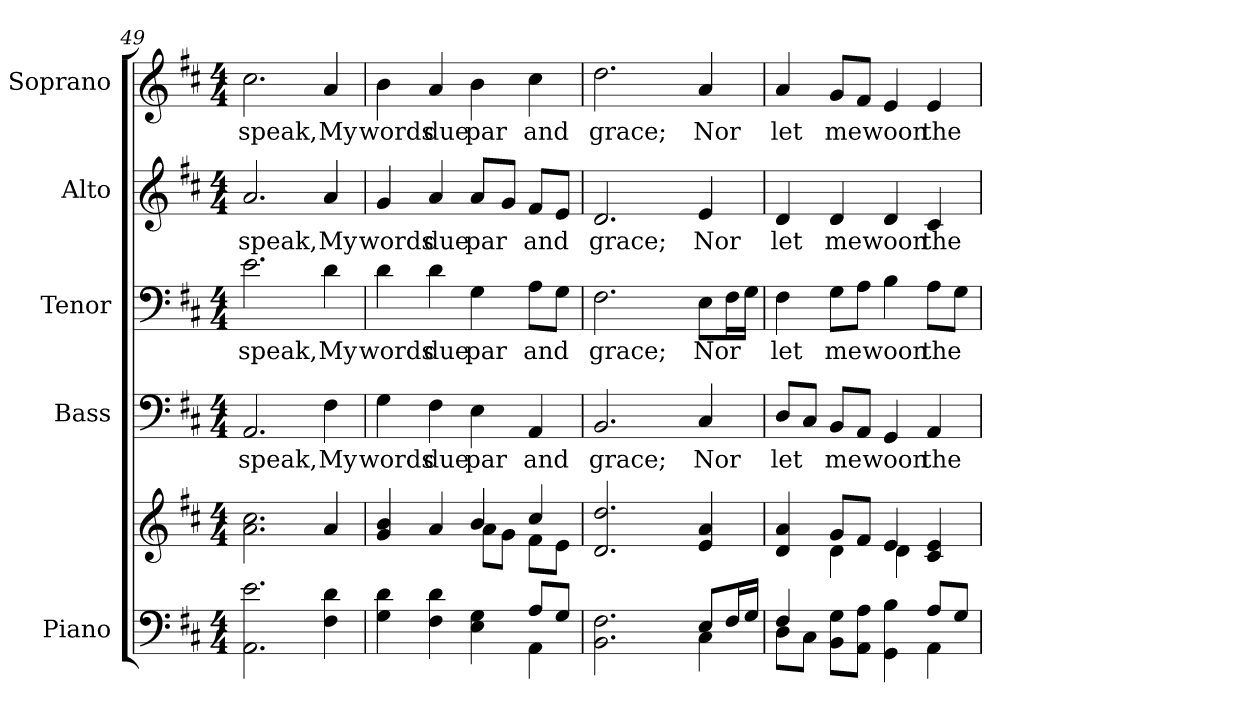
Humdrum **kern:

**kern	**kern	**kern	**text	**kern	**text	**kern	**text	**kern	**text
*part5	*part5	*part4	*part4	*part3	*part3	*part2	*part2	*part1	*part1
*staff6	*staff5	*staff4	*staff4	*staff3	*staff3	*staff2	*staff2	*staff1	*staff1
*I"Piano	*	*I"Bass	*	*I"Tenor	*	*I"Alto	*	*I"Soprano	*
*I'Pno.	*	*I'B.	*	*I'T.	*	*I'A.	*	*I'S.	*
!!LO:PB:g=z
*clefF4	*clefG2	*clefF4	*	*clefF4	*	*clefG2	*	*clefG2	*
*k[f#c#]	*k[f#c#]	*k[f#c#]	*	*k[f#c#]	*	*k[f#c#]	*	*k[f#c#]	*
*D:	*D:	*D:	*	*D:	*	*D:	*	*D:	*
*M4/4	*M4/4	*M4/4	*	*M4/4	*	*M4/4	*	*M4/4	*
=49	=49	=49	=49	=49	=49	=49	=49	=49	=49
!	!	!	!LO:LY:b:color=#000000	!	!	!	!	!	!
!	!	!	!	!	!LO:LY:b:color=#000000	!	!	!	!
!	!	!	!	!	!	!	!LO:LY:b:color=#000000	!	!
!	!	!	!	!	!	!	!	!	!LO:LY:b:color=#000000
2.AAi\ 2.ei	2.ai\ 2.cc#i	2.AAi/	speak,	2.ei\	speak,	2.ai/	speak,	2.cc#i\	speak,
!	!	!	!LO:LY:b:color=#000000	!	!	!	!	!	!
!	!	!	!	!	!LO:LY:b:color=#000000	!	!	!	!
!	!	!	!	!	!	!	!LO:LY:b:color=#000000	!	!
!	!	!	!	!	!	!	!	!	!LO:LY:b:color=#000000
4F#i\ 4di	4ai/	4F#i\	My	4di\	My	4ai/	My	4ai/	My
=50	=50	=50	=50	=50	=50	=50	=50	=50	=50
*^	*^	*	*	*	*	*	*	*	*
!	!	!	!	!	!LO:LY:b:color=#000000	!	!	!	!	!	!
!	!	!	!	!	!	!	!LO:LY:b:color=#000000	!	!	!	!
!	!	!	!	!	!	!	!	!	!LO:LY:b:color=#000000	!	!
!	!	!	!	!	!	!	!	!	!	!	!LO:LY:b:color=#000000
4Gi\ 4di	2ryy	4gi/ 4bi	2ryy	4Gi\	words	4di\	words	4gi/	words	4bi\	words
!	!	!	!	!	!LO:LY:b:color=#000000	!	!	!	!	!	!
!	!	!	!	!	!	!	!LO:LY:b:color=#000000	!	!	!	!
!	!	!	!	!	!	!	!	!	!LO:LY:b:color=#000000	!	!
!	!	!	!	!	!	!	!	!	!	!	!LO:LY:b:color=#000000
4F#i\ 4di	.	4ai/	.	4F#i\	due	4di\	due	4ai/	due	4ai/	due
!	!	!	!	!	!LO:LY:b:color=#000000	!	!	!	!	!	!
!	!	!	!	!	!	!	!LO:LY:b:color=#000000	!	!	!	!
!	!	!	!	!	!	!	!	!	!LO:LY:b:color=#000000	!	!
!	!	!	!	!	!	!	!	!	!	!	!LO:LY:b:color=#000000
4Ei\ 4Gi	4ryy	4bi/	8ai\L	4Ei\	par	4Gi\	par	8ai/L	par	4bi\	par
.	.	.	8gi\J	.	.	.	.	8gi/J	.	.	.
!	!	!	!	!	!LO:LY:b:color=#000000	!	!	!	!	!	!
!	!	!	!	!	!	!	!LO:LY:b:color=#000000	!	!	!	!
!	!	!	!	!	!	!	!	!	!LO:LY:b:color=#000000	!	!
!	!	!	!	!	!	!	!	!	!	!	!LO:LY:b:color=#000000
8Ai/L	4AAi\	4cc#i/	8f#i\L	4AAi/	and	8Ai\L	and	8f#i/L	and	4cc#i\	and
8Gi/J	.	.	8ei\J	.	.	8Gi\J	.	8ei/J	.	.	.
*	*	*v	*v	*	*	*	*	*	*	*	*
!!LO:PB:g=z
=51	=51	=51	=51	=51	=51	=51	=51	=51	=51	=51
*	*	*^	*	*	*	*	*	*	*	*
!	!	!	!	!	!LO:LY:b:color=#000000	!	!	!	!	!	!
*	*	*v	*v	*	*	*	*	*	*	*	*
*	*	*^	*	*	*	*	*	*	*	*
!	!	!	!	!	!	!	!LO:LY:b:color=#000000	!	!	!	!
*	*	*v	*v	*	*	*	*	*	*	*	*
*	*	*^	*	*	*	*	*	*	*	*
!	!	!	!	!	!	!	!	!	!LO:LY:b:color=#000000	!	!
*	*	*v	*v	*	*	*	*	*	*	*	*
*	*	*^	*	*	*	*	*	*	*	*
!	!	!	!	!	!	!	!	!	!	!	!LO:LY:b:color=#000000
*	*	*v	*v	*	*	*	*	*	*	*	*
2.BBi\ 2.F#i	2ryy	2.di/ 2.ddi	2.BBi/	grace;	2.F#i\	grace;	2.di/	grace;	2.ddi\	grace;
.	4ryy	.	.	.	.	.	.	.	.	.
!	!	!	!	!LO:LY:b:color=#000000	!	!	!	!	!	!
!	!	!	!	!	!	!LO:LY:b:color=#000000	!	!	!	!
!	!	!	!	!	!	!	!	!LO:LY:b:color=#000000	!	!
!	!	!	!	!	!	!	!	!	!	!LO:LY:b:color=#000000
8Ei/L	4C#i\	4ei/ 4ai	4C#i/	Nor	8Ei\L	Nor	4ei/	Nor	4ai/	Nor
16F#i/L	.	.	.	.	16F#i\L	.	.	.	.	.
16Gi/JJ	.	.	.	.	16Gi\JJ	.	.	.	.	.
=52	=52	=52	=52	=52	=52	=52	=52	=52	=52	=52
*	*	*^	*	*	*	*	*	*	*	*
!	!	!	!	!	!LO:LY:b:color=#000000	!	!	!	!	!	!
!	!	!	!	!	!	!	!LO:LY:b:color=#000000	!	!	!	!
!	!	!	!	!	!	!	!	!	!LO:LY:b:color=#000000	!	!
!	!	!	!	!	!	!	!	!	!	!	!LO:LY:b:color=#000000
4F#i/	8Di\L	4di/ 4ai	4ryy	8Di/L	let	4F#i\	let	4di/	let	4ai/	let
.	8C#i\J	.	.	8C#i/J	.	.	.	.	.	.	.
!	!	!	!	!	!LO:LY:b:color=#000000	!	!	!	!	!	!
!	!	!	!	!	!	!	!LO:LY:b:color=#000000	!	!	!	!
!	!	!	!	!	!	!	!	!	!LO:LY:b:color=#000000	!	!
!	!	!	!	!	!	!	!	!	!	!	!LO:LY:b:color=#000000
8BBi\ 8GiL	4ryy	8gi/L	4di\	8BBi/L	me	8Gi\L	me	4di/	me	8gi/L	me
8AAi\ 8AiJ	.	8f#i/J	.	8AAi/J	.	8Ai\J	.	.	.	8f#i/J	.
!	!	!	!	!	!LO:LY:b:color=#000000	!	!	!	!	!	!
!	!	!	!	!	!	!	!LO:LY:b:color=#000000	!	!	!	!
!	!	!	!	!	!	!	!	!	!LO:LY:b:color=#000000	!	!
!	!	!	!	!	!	!	!	!	!	!	!LO:LY:b:color=#000000
4GGi\ 4Bi	4ryy	4ei/	4di\	4GGi/	woon	4Bi\	woon	4di/	woon	4ei/	woon
!	!	!	!	!	!LO:LY:b:color=#000000	!	!	!	!	!	!
!	!	!	!	!	!	!	!LO:LY:b:color=#000000	!	!	!	!
!	!	!	!	!	!	!	!	!	!LO:LY:b:color=#000000	!	!
!	!	!	!	!	!	!	!	!	!	!	!LO:LY:b:color=#000000
8Ai/L	4AAi\	4c#i/ 4ei	4ryy	4AAi/	the	8Ai\L	the	4c#i/	the	4ei/	the
8Gi/J	.	.	.	.	.	8Gi\J	.	.	.	.	.
*v	*v	*	*	*	*	*	*	*	*	*	*
*	*v	*v	*	*	*	*	*	*	*	*
=	=	=	=	=	=	=	=	=	=
*-	*-	*-	*-	*-	*-	*-	*-	*-	*-
